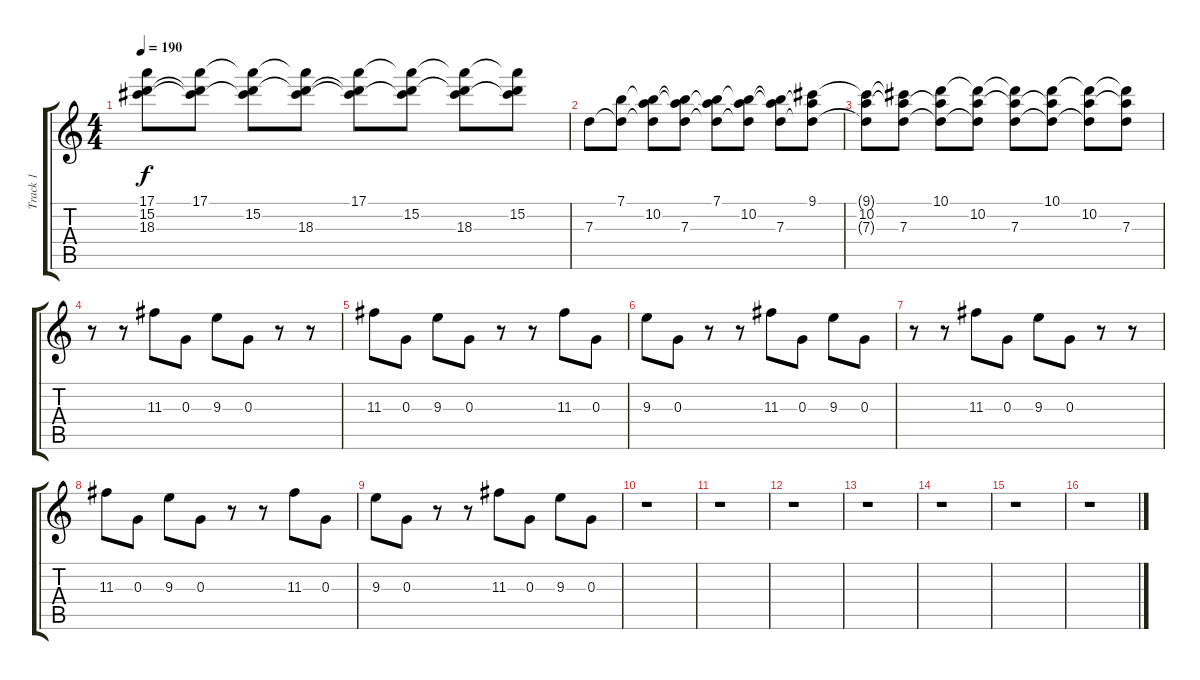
\track ("Track 1" "Track 1") {instrument overdrivenguitar}
\staff {score tabs}
\tuning (E4 B3 G3 D3 A2 E2) {hide}
\ts (4 4)
\tempo 190
\clef g2
\ks c
(17.1{t} 15.2{t} 18.3).8{dy f} (17.1 15.2{t} 18.3{t}).8 (17.1{t} 15.2 18.3{t}).8 (17.1{t} 15.2{t} 18.3).8 (17.1 15.2{t} 18.3{t}).8 (17.1{t} 15.2 18.3{t}).8 (17.1{t} 15.2{t} 18.3).8 (17.1{t} 15.2 18.3{t}).8 |
7.3.8 (7.1 7.3{t}).8 (7.1{t} 10.2 7.3{t}).8 (7.1{t} 10.2{t} 7.3).8 (7.1 10.2{t} 7.3{t}).8 (7.1{t} 10.2 7.3{t}).8 (7.1{t} 10.2{t} 7.3).8 (9.1 10.2{t} 7.3{t}).8 |
(9.1{t} 10.2 7.3{t}).8 (9.1{t} 10.2{t} 7.3).8 (10.1 10.2{t} 7.3{t}).8 (10.1{t} 10.2 7.3{t}).8 (10.1{t} 10.2{t} 7.3).8 (10.1 10.2{t} 7.3{t}).8 (10.1{t} 10.2 7.3{t}).8 (10.1{t} 10.2{t} 7.3).8 |
r.8 r.8 11.3.8 0.3.8 9.3.8 0.3.8 r.8 r.8 |
11.3.8 0.3.8 9.3.8 0.3.8 r.8 r.8 11.3.8 0.3.8 |
9.3.8 0.3.8 r.8 r.8 11.3.8 0.3.8 9.3.8 0.3.8 |
r.8 r.8 11.3.8 0.3.8 9.3.8 0.3.8 r.8 r.8 |
11.3.8 0.3.8 9.3.8 0.3.8 r.8 r.8 11.3.8 0.3.8 |
9.3.8 0.3.8 r.8 r.8 11.3.8 0.3.8 9.3.8 0.3.8 |
r.1 |
r.1 |
r.1 |
r.1 |
r.1 |
r.1 |
r.1
